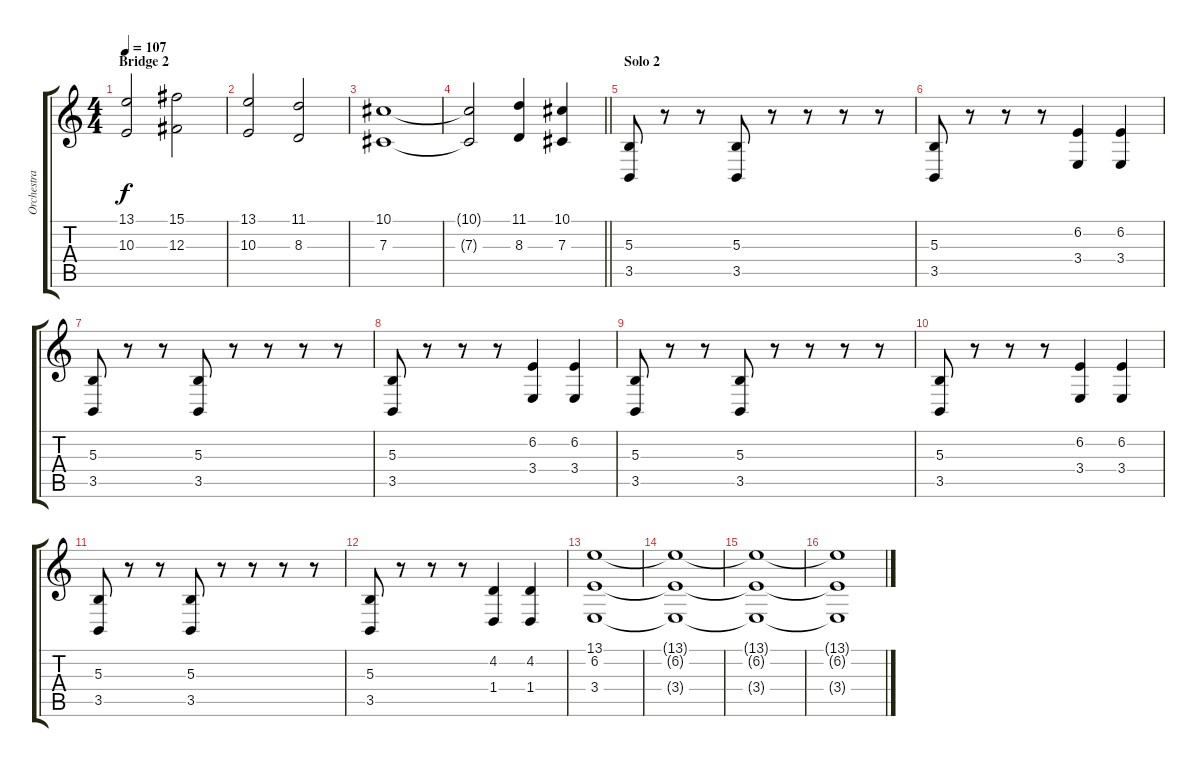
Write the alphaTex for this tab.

\track ("Orchestra 1" "Orchestra ") {instrument stringensemble1}
\staff {score tabs}
\tuning (Eb4 Bb3 Gb3 Db3 Ab2 Eb2) {hide}
\ts (4 4)
\section ("" "Bridge 2")
\tempo 107
\clef g2
\ks c
(13.1 10.3).2{dy f} (15.1 12.3).2 |
(13.1 10.3).2 (11.1 8.3).2 |
(10.1 7.3).1 |
\barLineRight lightlight
(10.1{t} 7.3{t}).2 (11.1 8.3).4 (10.1 7.3).4 |
\section ("" "Solo 2")
(5.3 3.5).8 r.8 r.8 (5.3 3.5).8 r.8 r.8 r.8 r.8 |
(5.3 3.5).8 r.8 r.8 r.8 (6.2 3.4).4 (6.2 3.4).4 |
(5.3 3.5).8 r.8 r.8 (5.3 3.5).8 r.8 r.8 r.8 r.8 |
(5.3 3.5).8 r.8 r.8 r.8 (6.2 3.4).4 (6.2 3.4).4 |
(5.3 3.5).8 r.8 r.8 (5.3 3.5).8 r.8 r.8 r.8 r.8 |
(5.3 3.5).8 r.8 r.8 r.8 (6.2 3.4).4 (6.2 3.4).4 |
(5.3 3.5).8 r.8 r.8 (5.3 3.5).8 r.8 r.8 r.8 r.8 |
(5.3 3.5).8 r.8 r.8 r.8 (4.2 1.4).4 (4.2 1.4).4 |
(13.1 6.2 3.4).1 |
(13.1{t} 6.2{t} 3.4{t}).1{volume 0} |
(13.1{t} 6.2{t} 3.4{t}).1 |
(13.1{t} 6.2{t} 3.4{t}).1
